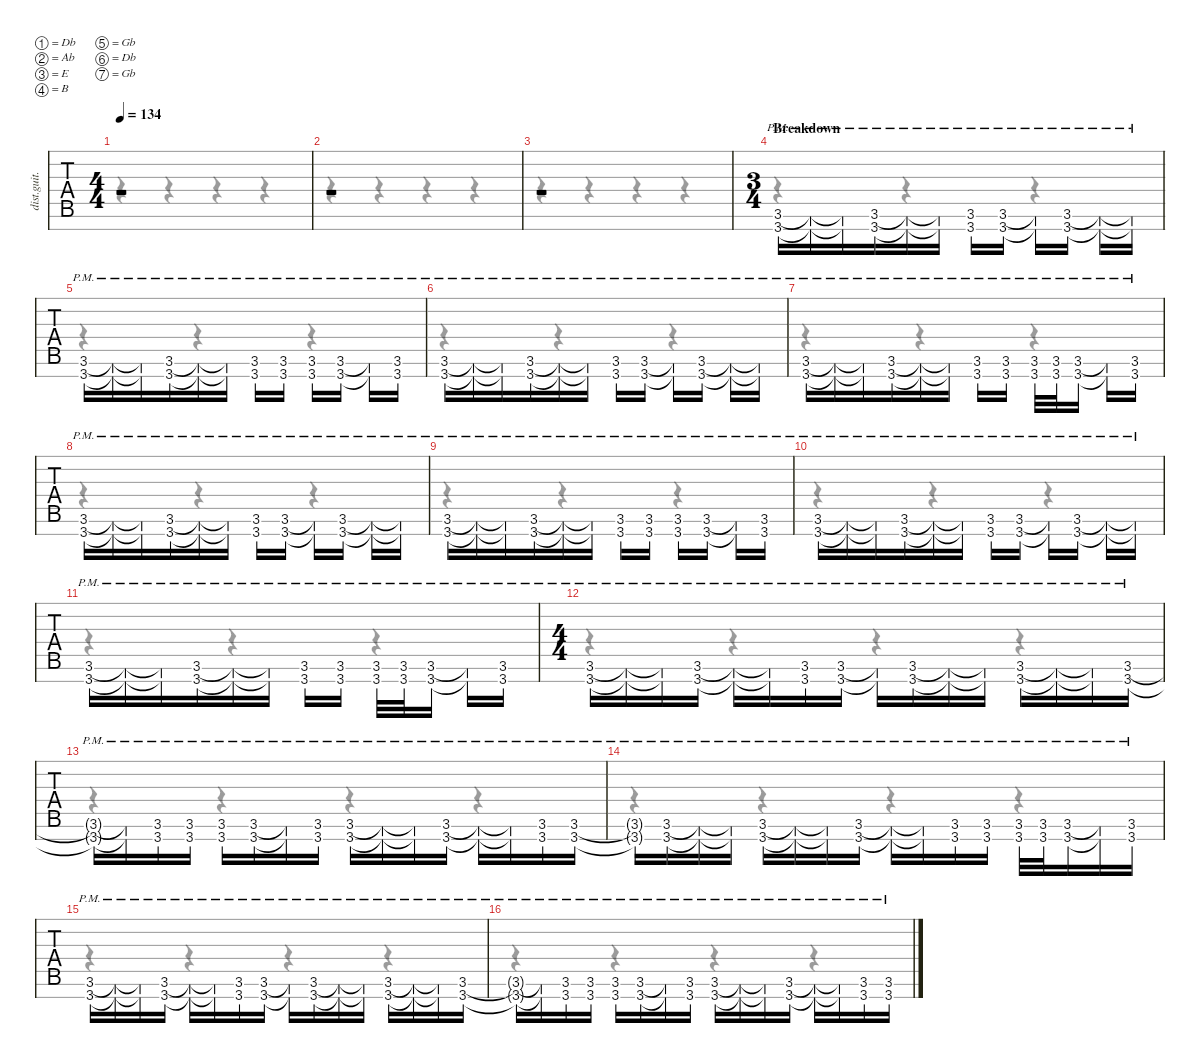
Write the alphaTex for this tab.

\defaultSystemsLayout 4
\hideDynamics
\bracketExtendMode nobrackets
\track ("Jesse Cash" "dist.guit.") {instrument distortionguitar}
\staff {tabs}
\tuning (Db4 Ab3 E3 B2 Gb2 Db2 Gb1)
\voice
\ts (4 4)
\beaming (8 2 2 2 2)
\tempo 134
\clef g2
\ks c
r.1{dy f} |
r.1 |
r.1 |
\ts (3 4)
\beaming (8 3 1 1 1)
\section ("" "Breakdown ")
(3.6{pm} 3.7{pm}).16 (3.6{pm t} 3.7{pm t}).16 (3.6{pm t} 3.7{pm t}).16 (3.6{pm} 3.7{pm}).16 (3.6{pm t} 3.7{pm t}).16 (3.6{pm t} 3.7{pm t}).16 (3.6{pm} 3.7{pm}).16 (3.6{pm} 3.7{pm}).16 (3.6{pm t} 3.7{pm t}).16 (3.6{pm} 3.7{pm}).16 (3.6{pm t} 3.7{pm t}).16 (3.6{pm t} 3.7{pm t}).16 |
(3.6{pm} 3.7{pm}).16 (3.6{pm t} 3.7{pm t}).16 (3.6{pm t} 3.7{pm t}).16 (3.6{pm} 3.7{pm}).16 (3.6{pm t} 3.7{pm t}).16 (3.6{pm t} 3.7{pm t}).16 (3.6{pm} 3.7{pm}).16 (3.6{pm} 3.7{pm}).16 (3.6{pm} 3.7{pm}).16 (3.6{pm} 3.7{pm}).16 (3.6{pm t} 3.7{pm t}).16 (3.6{pm} 3.7{pm}).16 |
(3.6{pm} 3.7{pm}).16 (3.6{pm t} 3.7{pm t}).16 (3.6{pm t} 3.7{pm t}).16 (3.6{pm} 3.7{pm}).16 (3.6{pm t} 3.7{pm t}).16 (3.6{pm t} 3.7{pm t}).16 (3.6{pm} 3.7{pm}).16 (3.6{pm} 3.7{pm}).16 (3.6{pm t} 3.7{pm t}).16 (3.6{pm} 3.7{pm}).16 (3.6{pm t} 3.7{pm t}).16 (3.6{pm t} 3.7{pm t}).16 |
(3.6{pm} 3.7{pm}).16 (3.6{pm t} 3.7{pm t}).16 (3.6{pm t} 3.7{pm t}).16 (3.6{pm} 3.7{pm}).16 (3.6{pm t} 3.7{pm t}).16 (3.6{pm t} 3.7{pm t}).16 (3.6{pm} 3.7{pm}).16 (3.6{pm} 3.7{pm}).16 (3.6{pm} 3.7{pm}).32 (3.6{pm} 3.7{pm}).32 (3.6{pm} 3.7{pm}).16 (3.6{pm t} 3.7{pm t}).16 (3.6{pm} 3.7{pm}).16 |
(3.6{pm} 3.7{pm}).16 (3.6{pm t} 3.7{pm t}).16 (3.6{pm t} 3.7{pm t}).16 (3.6{pm} 3.7{pm}).16 (3.6{pm t} 3.7{pm t}).16 (3.6{pm t} 3.7{pm t}).16 (3.6{pm} 3.7{pm}).16 (3.6{pm} 3.7{pm}).16 (3.6{pm t} 3.7{pm t}).16 (3.6{pm} 3.7{pm}).16 (3.6{pm t} 3.7{pm t}).16 (3.6{pm t} 3.7{pm t}).16 |
(3.6{pm} 3.7{pm}).16 (3.6{pm t} 3.7{pm t}).16 (3.6{pm t} 3.7{pm t}).16 (3.6{pm} 3.7{pm}).16 (3.6{pm t} 3.7{pm t}).16 (3.6{pm t} 3.7{pm t}).16 (3.6{pm} 3.7{pm}).16 (3.6{pm} 3.7{pm}).16 (3.6{pm} 3.7{pm}).16 (3.6{pm} 3.7{pm}).16 (3.6{pm t} 3.7{pm t}).16 (3.6{pm} 3.7{pm}).16 |
(3.6{pm} 3.7{pm}).16 (3.6{pm t} 3.7{pm t}).16 (3.6{pm t} 3.7{pm t}).16 (3.6{pm} 3.7{pm}).16 (3.6{pm t} 3.7{pm t}).16 (3.6{pm t} 3.7{pm t}).16 (3.6{pm} 3.7{pm}).16 (3.6{pm} 3.7{pm}).16 (3.6{pm t} 3.7{pm t}).16 (3.6{pm} 3.7{pm}).16 (3.6{pm t} 3.7{pm t}).16 (3.6{pm t} 3.7{pm t}).16 |
(3.6{pm} 3.7{pm}).16 (3.6{pm t} 3.7{pm t}).16 (3.6{pm t} 3.7{pm t}).16 (3.6{pm} 3.7{pm}).16 (3.6{pm t} 3.7{pm t}).16 (3.6{pm t} 3.7{pm t}).16 (3.6{pm} 3.7{pm}).16 (3.6{pm} 3.7{pm}).16 (3.6{pm} 3.7{pm}).32 (3.6{pm} 3.7{pm}).32 (3.6{pm} 3.7{pm}).16 (3.6{pm t} 3.7{pm t}).16 (3.6{pm} 3.7{pm}).16 |
\ts (4 4)
\beaming (8 2 2 2 2)
(3.6{pm} 3.7{pm}).16 (3.6{pm t} 3.7{pm t}).16 (3.6{pm t} 3.7{pm t}).16 (3.6{pm} 3.7{pm}).16 (3.6{pm t} 3.7{pm t}).16 (3.6{pm t} 3.7{pm t}).16 (3.6{pm} 3.7{pm}).16 (3.6{pm} 3.7{pm}).16 (3.6{pm t} 3.7{pm t}).16 (3.6{pm} 3.7{pm}).16 (3.6{pm t} 3.7{pm t}).16 (3.6{pm t} 3.7{pm t}).16 (3.6{pm} 3.7{pm}).16 (3.6{pm t} 3.7{pm t}).16 (3.6{pm t} 3.7{pm t}).16 (3.6{pm} 3.7{pm}).16 |
(3.6{pm t} 3.7{pm t}).16 (3.6{pm t} 3.7{pm t}).16 (3.6{pm} 3.7{pm}).16 (3.6{pm} 3.7{pm}).16 (3.6{pm} 3.7{pm}).16 (3.6{pm} 3.7{pm}).16 (3.6{pm t} 3.7{pm t}).16 (3.6{pm} 3.7{pm}).16 (3.6{pm} 3.7{pm}).16 (3.6{pm t} 3.7{pm t}).16 (3.6{pm t} 3.7{pm t}).16 (3.6{pm} 3.7{pm}).16 (3.6{pm t} 3.7{pm t}).16 (3.6{pm t} 3.7{pm t}).16 (3.6{pm} 3.7{pm}).16 (3.6{pm} 3.7{pm}).16 |
(3.6{pm t} 3.7{pm t}).16 (3.6{pm} 3.7{pm}).16 (3.6{pm t} 3.7{pm t}).16 (3.6{pm t} 3.7{pm t}).16 (3.6{pm} 3.7{pm}).16 (3.6{pm t} 3.7{pm t}).16 (3.6{pm t} 3.7{pm t}).16 (3.6{pm} 3.7{pm}).16 (3.6{pm t} 3.7{pm t}).16 (3.6{pm t} 3.7{pm t}).16 (3.6{pm} 3.7{pm}).16 (3.6{pm} 3.7{pm}).16 (3.6{pm} 3.7{pm}).32 (3.6{pm} 3.7{pm}).32 (3.6{pm} 3.7{pm}).16 (3.6{pm t} 3.7{pm t}).16 (3.6{pm} 3.7{pm}).16 |
(3.6{pm} 3.7{pm}).16 (3.6{pm t} 3.7{pm t}).16 (3.6{pm t} 3.7{pm t}).16 (3.6{pm} 3.7{pm}).16 (3.6{pm t} 3.7{pm t}).16 (3.6{pm t} 3.7{pm t}).16 (3.6{pm} 3.7{pm}).16 (3.6{pm} 3.7{pm}).16 (3.6{pm t} 3.7{pm t}).16 (3.6{pm} 3.7{pm}).16 (3.6{pm t} 3.7{pm t}).16 (3.6{pm t} 3.7{pm t}).16 (3.6{pm} 3.7{pm}).16 (3.6{pm t} 3.7{pm t}).16 (3.6{pm t} 3.7{pm t}).16 (3.6{pm} 3.7{pm}).16 |
(3.6{pm t} 3.7{pm t}).16 (3.6{pm t} 3.7{pm t}).16 (3.6{pm} 3.7{pm}).16 (3.6{pm} 3.7{pm}).16 (3.6{pm} 3.7{pm}).16 (3.6{pm} 3.7{pm}).16 (3.6{pm t} 3.7{pm t}).16 (3.6{pm} 3.7{pm}).16 (3.6{pm} 3.7{pm}).16 (3.6{pm t} 3.7{pm t}).16 (3.6{pm t} 3.7{pm t}).16 (3.6{pm} 3.7{pm}).16 (3.6{pm t} 3.7{pm t}).16 (3.6{pm t} 3.7{pm t}).16 (3.6{pm} 3.7{pm}).16 (3.6{pm} 3.7{pm}).16
\voice
\clef g2
\ottava regular
\simile none
\ks c
r.4{dy mf} r.4 r.4 r.4 |
r.4 r.4 r.4 r.4 |
r.4 r.4 r.4 r.4 |
r.4 r.4 r.4 |
r.4 r.4 r.4 |
r.4 r.4 r.4 |
r.4 r.4 r.4 |
r.4 r.4 r.4 |
r.4 r.4 r.4 |
r.4 r.4 r.4 |
r.4 r.4 r.4 |
r.4 r.4 r.4 r.4 |
r.4 r.4 r.4 r.4 |
r.4 r.4 r.4 r.4 |
r.4 r.4 r.4 r.4 |
r.4 r.4 r.4 r.4
